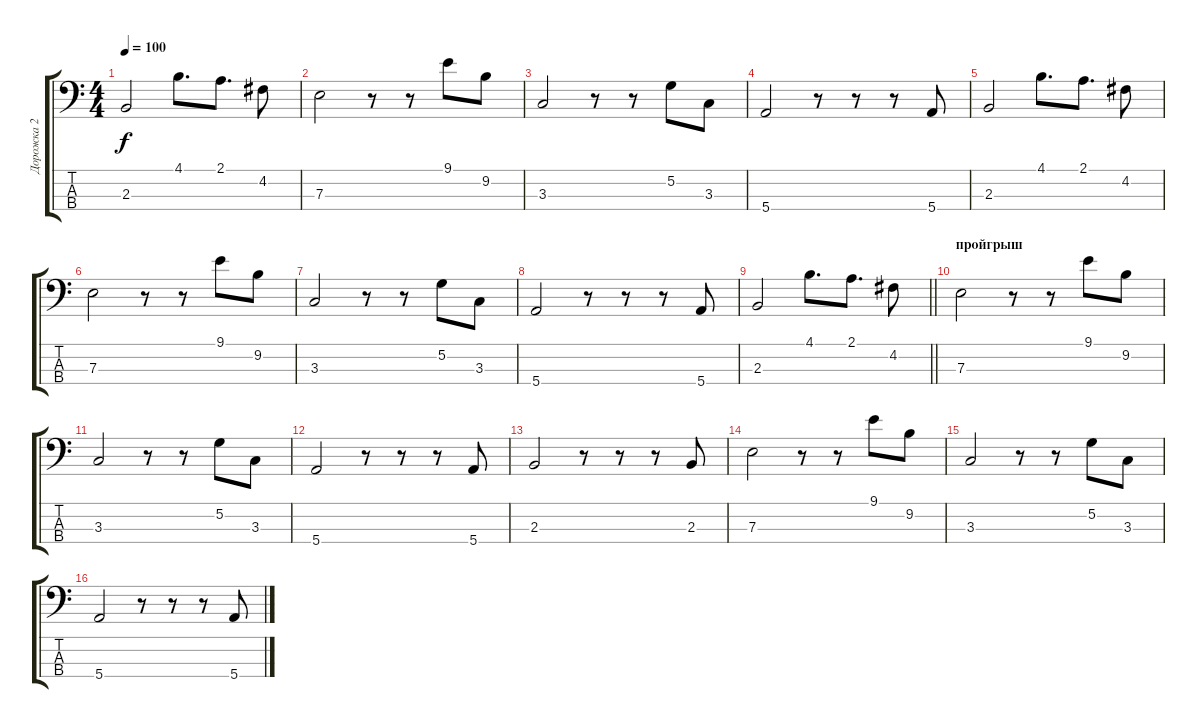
\track ("Дорожка 2" "Дорожка 2") {instrument electricbassfinger}
\staff {score tabs}
\tuning (G2 D2 A1 E1) {hide}
\ts (4 4)
\tempo 100
\clef f4
\ks c
2.3.2{dy f} 4.1.8{d} 2.1.8{d} 4.2.8 |
7.3.2 r.8 r.8 9.1.8 9.2.8 |
3.3.2 r.8 r.8 5.2.8 3.3.8 |
5.4.2 r.8 r.8 r.8 5.4.8 |
2.3.2 4.1.8{d} 2.1.8{d} 4.2.8 |
7.3.2 r.8 r.8 9.1.8 9.2.8 |
3.3.2 r.8 r.8 5.2.8 3.3.8 |
5.4.2 r.8 r.8 r.8 5.4.8 |
\barLineRight lightlight
2.3.2 4.1.8{d} 2.1.8{d} 4.2.8 |
\section ("" "пройгрыш")
7.3.2 r.8 r.8 9.1.8 9.2.8 |
3.3.2 r.8 r.8 5.2.8 3.3.8 |
5.4.2 r.8 r.8 r.8 5.4.8 |
2.3.2 r.8 r.8 r.8 2.3.8 |
7.3.2 r.8 r.8 9.1.8 9.2.8 |
3.3.2 r.8 r.8 5.2.8 3.3.8 |
5.4.2 r.8 r.8 r.8 5.4.8
